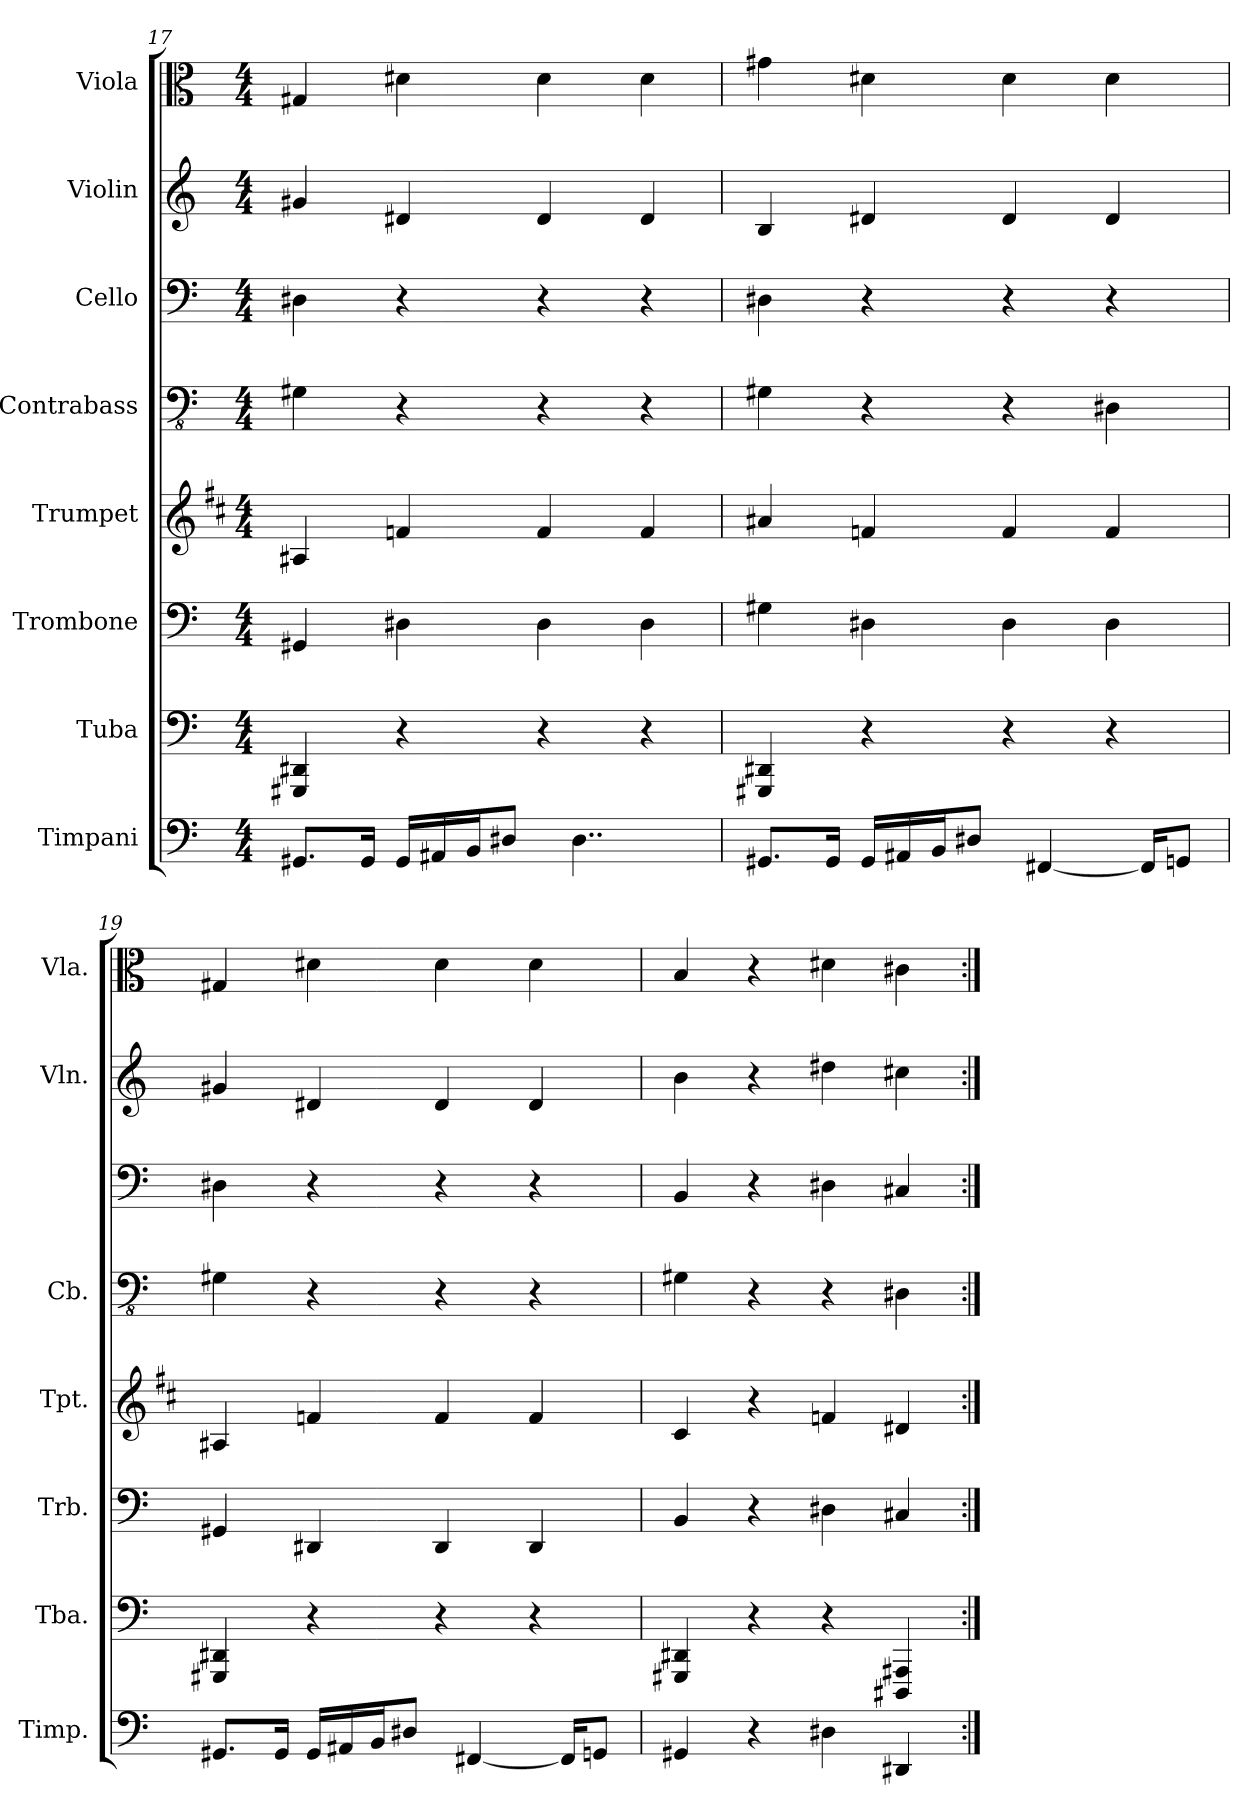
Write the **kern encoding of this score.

**kern	**kern	**kern	**kern	**kern	**kern	**kern	**kern
*part8	*part7	*part6	*part5	*part4	*part3	*part2	*part1
*staff8	*staff7	*staff6	*staff5	*staff4	*staff3	*staff2	*staff1
*I"Timpani	*I"Tuba	*I"Trombone	*I"Trumpet	*I"Contrabass	*I"Cello	*I"Violin	*I"Viola
*I'Timp.	*I'Tba.	*I'Trb.	*I'Tpt.	*I'Cb.	*	*I'Vln.	*I'Vla.
*clefF4	*clefF4	*clefF4	*clefG2	*clefFv4	*clefF4	*clefG2	*clefC3
*	*	*	*ITrd1c2	*ITrd7c12	*	*	*
*k[]	*k[]	*k[]	*k[]	*k[]	*k[]	*k[]	*k[]
*M4/4	*M4/4	*M4/4	*M4/4	*M4/4	*M4/4	*M4/4	*M4/4
=17	=17	=17	=17	=17	=17	=17	=17
8.GG#XL	4GGG#X 4DD#X	4GG#X	4G#X	4GGG#X	4D#X	4g#X	4G#X
16GG#Jk	.	.	.	.	.	.	.
16GG#LL	4r	4D#X	4e-X	4r	4r	4d#X	4d#X
16AA#X	.	.	.	.	.	.	.
16BBJ	.	.	.	.	.	.	.
8D#XJ	.	.	.	.	.	.	.
.	4r	4D#	4e-	4r	4r	4d#	4d#
4..D#	.	.	.	.	.	.	.
.	4r	4D#	4e-	4r	4r	4d#	4d#
=18	=18	=18	=18	=18	=18	=18	=18
8.GG#XL	4GGG#X 4DD#X	4G#X	4g#X	4GGG#X	4D#X	4B	4g#X
16GG#Jk	.	.	.	.	.	.	.
16GG#LL	4r	4D#X	4e-X	4r	4r	4d#X	4d#X
16AA#X	.	.	.	.	.	.	.
16BBJ	.	.	.	.	.	.	.
8D#XJ	.	.	.	.	.	.	.
.	4r	4D#	4e-	4r	4r	4d#	4d#
[4FF#X	.	.	.	.	.	.	.
.	4r	4D#	4e-	4DDD#X	4r	4d#	4d#
16FF#KL]	.	.	.	.	.	.	.
8GGnJ	.	.	.	.	.	.	.
=19	=19	=19	=19	=19	=19	=19	=19
8.GG#XL	4GGG#X 4DD#X	4GG#X	4G#X	4GGG#X	4D#X	4g#X	4G#X
16GG#Jk	.	.	.	.	.	.	.
16GG#LL	4r	4DD#X	4e-X	4r	4r	4d#X	4d#X
16AA#X	.	.	.	.	.	.	.
16BBJ	.	.	.	.	.	.	.
8D#XJ	.	.	.	.	.	.	.
.	4r	4DD#	4e-	4r	4r	4d#	4d#
[4FF#X	.	.	.	.	.	.	.
.	4r	4DD#	4e-	4r	4r	4d#	4d#
16FF#KL]	.	.	.	.	.	.	.
8GGnJ	.	.	.	.	.	.	.
=20	=20	=20	=20	=20	=20	=20	=20
4GG#X	4GGG#X 4DD#X	4BB	4B	4GGG#X	4BB	4b	4B
4r	4r	4r	4r	4r	4r	4r	4r
4D#X	4r	4D#X	4e-X	4r	4D#X	4dd#X	4d#X
4DD#X	4AAA#X 4DDD#X	4C#X	4c#X	4DDD#X	4C#X	4cc#X	4c#X
=:|!	=:|!	=:|!	=:|!	=:|!	=:|!	=:|!	=:|!
*-	*-	*-	*-	*-	*-	*-	*-
